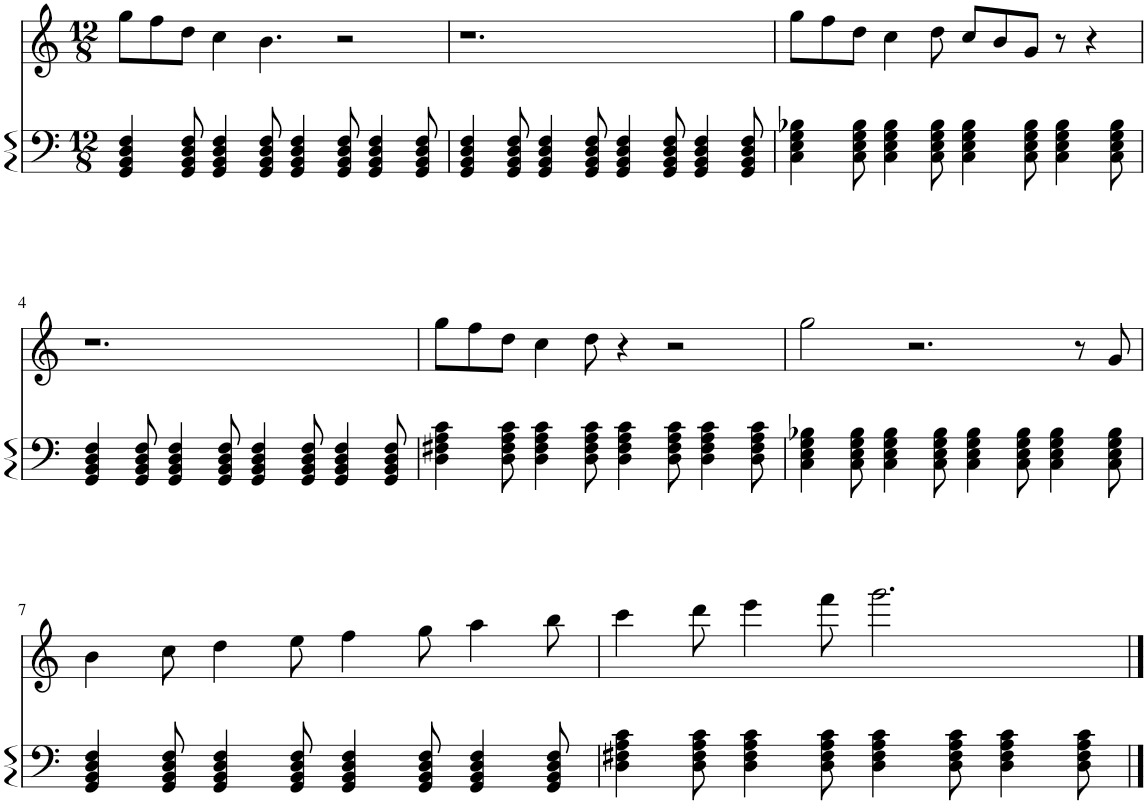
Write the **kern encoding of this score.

**kern	**kern
*part2	*part1
*staff2	*staff1
*I"Piano	*I"Harmonica
*I'Pno	*I'Hmca
*clefF4	*clefG2
*k[]	*k[]
*M12/8	*M12/8
=1	=1
4GG/ 4BB/ 4D/ 4F/	8gg\L
.	8ff\
8GG/ 8BB/ 8D/ 8F/	8dd\J
4GG/ 4BB/ 4D/ 4F/	4cc\
8GG/ 8BB/ 8D/ 8F/	4.b\
4GG/ 4BB/ 4D/ 4F/	.
8GG/ 8BB/ 8D/ 8F/	2r
4GG/ 4BB/ 4D/ 4F/	.
8GG/ 8BB/ 8D/ 8F/	.
=2	=2
4GG/ 4BB/ 4D/ 4F/	1.r
8GG/ 8BB/ 8D/ 8F/	.
4GG/ 4BB/ 4D/ 4F/	.
8GG/ 8BB/ 8D/ 8F/	.
4GG/ 4BB/ 4D/ 4F/	.
8GG/ 8BB/ 8D/ 8F/	.
4GG/ 4BB/ 4D/ 4F/	.
8GG/ 8BB/ 8D/ 8F/	.
=3	=3
4C\ 4E\ 4G\ 4B-X\	8gg\L
.	8ff\
8C\ 8E\ 8G\ 8B-\	8dd\J
4C\ 4E\ 4G\ 4B-\	4cc\
8C\ 8E\ 8G\ 8B-\	8dd\
4C\ 4E\ 4G\ 4B-\	8cc/L
.	8b/
8C\ 8E\ 8G\ 8B-\	8g/J
4C\ 4E\ 4G\ 4B-\	8r
.	4r
8C\ 8E\ 8G\ 8B-\	.
!!LO:LB:g=z
=4	=4
4GG/ 4BB/ 4D/ 4F/	1.r
8GG/ 8BB/ 8D/ 8F/	.
4GG/ 4BB/ 4D/ 4F/	.
8GG/ 8BB/ 8D/ 8F/	.
4GG/ 4BB/ 4D/ 4F/	.
8GG/ 8BB/ 8D/ 8F/	.
4GG/ 4BB/ 4D/ 4F/	.
8GG/ 8BB/ 8D/ 8F/	.
=5	=5
4D\ 4F#X\ 4A\ 4c\	8gg\L
.	8ff\
8D\ 8F#\ 8A\ 8c\	8dd\J
4D\ 4F#\ 4A\ 4c\	4cc\
8D\ 8F#\ 8A\ 8c\	8dd\
4D\ 4F#\ 4A\ 4c\	4r
8D\ 8F#\ 8A\ 8c\	2r
4D\ 4F#\ 4A\ 4c\	.
8D\ 8F#\ 8A\ 8c\	.
=6	=6
4C\ 4E\ 4G\ 4B-X\	2gg\
8C\ 8E\ 8G\ 8B-\	.
4C\ 4E\ 4G\ 4B-\	.
.	2.r
8C\ 8E\ 8G\ 8B-\	.
4C\ 4E\ 4G\ 4B-\	.
8C\ 8E\ 8G\ 8B-\	.
4C\ 4E\ 4G\ 4B-\	.
.	8r
8C\ 8E\ 8G\ 8B-\	8g/
!!LO:LB:g=z
=7	=7
4GG/ 4BB/ 4D/ 4F/	4b\
8GG/ 8BB/ 8D/ 8F/	8cc\
4GG/ 4BB/ 4D/ 4F/	4dd\
8GG/ 8BB/ 8D/ 8F/	8ee\
4GG/ 4BB/ 4D/ 4F/	4ff\
8GG/ 8BB/ 8D/ 8F/	8gg\
4GG/ 4BB/ 4D/ 4F/	4aa\
8GG/ 8BB/ 8D/ 8F/	8bb\
=8	=8
4D\ 4F#X\ 4A\ 4c\	4ccc\
8D\ 8F#\ 8A\ 8c\	8ddd\
4D\ 4F#\ 4A\ 4c\	4eee\
8D\ 8F#\ 8A\ 8c\	8fff\
4D\ 4F#\ 4A\ 4c\	2.ggg\
8D\ 8F#\ 8A\ 8c\	.
4D\ 4F#\ 4A\ 4c\	.
8D\ 8F#\ 8A\ 8c\	.
==	==
*-	*-
